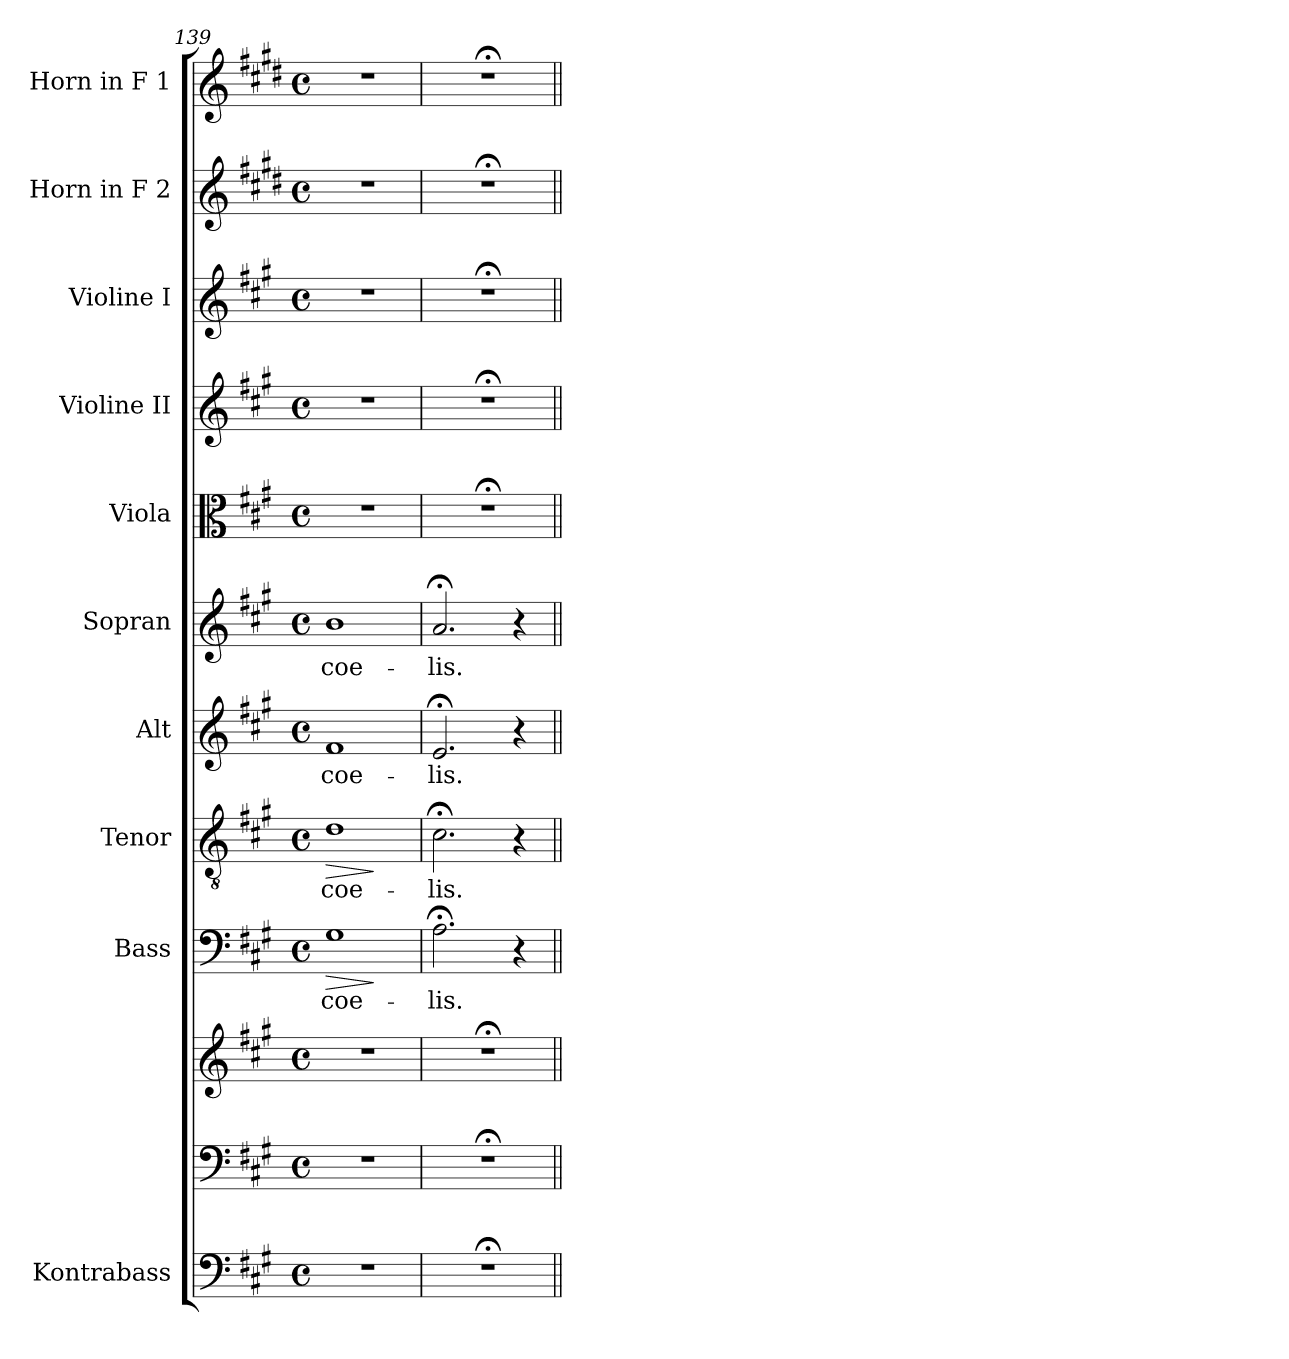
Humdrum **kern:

**kern	**kern	**kern	**kern	**text	**dynam	**kern	**text	**dynam	**kern	**text	**kern	**text	**kern	**kern	**kern	**kern	**kern
*part11	*part10	*part10	*part9	*part9	*part9	*part8	*part8	*part8	*part7	*part7	*part6	*part6	*part5	*part4	*part3	*part2	*part1
*staff12	*staff11	*staff10	*staff9	*staff9	*staff9	*staff8	*staff8	*staff8	*staff7	*staff7	*staff6	*staff6	*staff5	*staff4	*staff3	*staff2	*staff1
*I"Kontrabass	*	*	*I"Bass	*	*	*I"Tenor	*	*	*I"Alt	*	*I"Sopran	*	*I"Viola	*I"Violine II	*I"Violine I	*I"Horn in F 2	*I"Horn in F 1
*I'Kb.	*	*	*I'B.	*	*	*I'T.	*	*	*I'A.	*	*I'S.	*	*I'Vla.	*I'Vl. II	*I'Vl. I	*	*
*clefF4	*clefF4	*clefG2	*clefF4	*	*	*clefGv2	*	*	*clefG2	*	*clefG2	*	*clefC3	*clefG2	*clefG2	*clefG2	*clefG2
*ITrd7c12	*	*	*	*	*	*	*	*	*	*	*	*	*	*	*	*ITrd4c7	*ITrd4c7
*k[f#c#g#]	*k[f#c#g#]	*k[f#c#g#]	*k[f#c#g#]	*	*	*k[f#c#g#]	*	*	*k[f#c#g#]	*	*k[f#c#g#]	*	*k[f#c#g#]	*k[f#c#g#]	*k[f#c#g#]	*k[f#c#g#]	*k[f#c#g#]
*A:	*A:	*A:	*A:	*	*	*A:	*	*	*A:	*	*A:	*	*A:	*A:	*A:	*A:	*A:
*M4/4	*M4/4	*M4/4	*M4/4	*	*	*M4/4	*	*	*M4/4	*	*M4/4	*	*M4/4	*M4/4	*M4/4	*M4/4	*M4/4
*met(c)	*met(c)	*met(c)	*met(c)	*	*	*met(c)	*	*	*met(c)	*	*met(c)	*	*met(c)	*met(c)	*met(c)	*met(c)	*met(c)
=139	=139	=139	=139	=139	=139	=139	=139	=139	=139	=139	=139	=139	=139	=139	=139	=139	=139
!	!	!	!	!LO:LY:b	!LO:HP:b	!	!LO:LY:b	!LO:HP:b	!	!LO:LY:b	!	!LO:LY:b	!	!	!	!	!
1r	1r	1r	1G#	coe-	>	1d	coe-	>	1f#	coe-	1b	coe-	1r	1r	1r	1r	1r
.	.	.	.	.	]	.	.	]	.	.	.	.	.	.	.	.	.
=140	=140	=140	=140	=140	=140	=140	=140	=140	=140	=140	=140	=140	=140	=140	=140	=140	=140
!	!	!	!	!LO:LY:b	!	!	!LO:LY:b	!	!	!LO:LY:b	!	!LO:LY:b	!	!	!	!	!
1r;<	1r;<	1r;<	2.A;<\	-lis.	.	2.c#;<\	-lis.	.	2.e;</	-lis.	2.a;</	-lis.	1r;<	1r;<	1r;<	1r;<	1r;<
.	.	.	4r	.	.	4r	.	.	4r	.	4r	.	.	.	.	.	.
=||	=||	=||	=||	=||	=||	=||	=||	=||	=||	=||	=||	=||	=||	=||	=||	=||	=||
*-	*-	*-	*-	*-	*-	*-	*-	*-	*-	*-	*-	*-	*-	*-	*-	*-	*-
